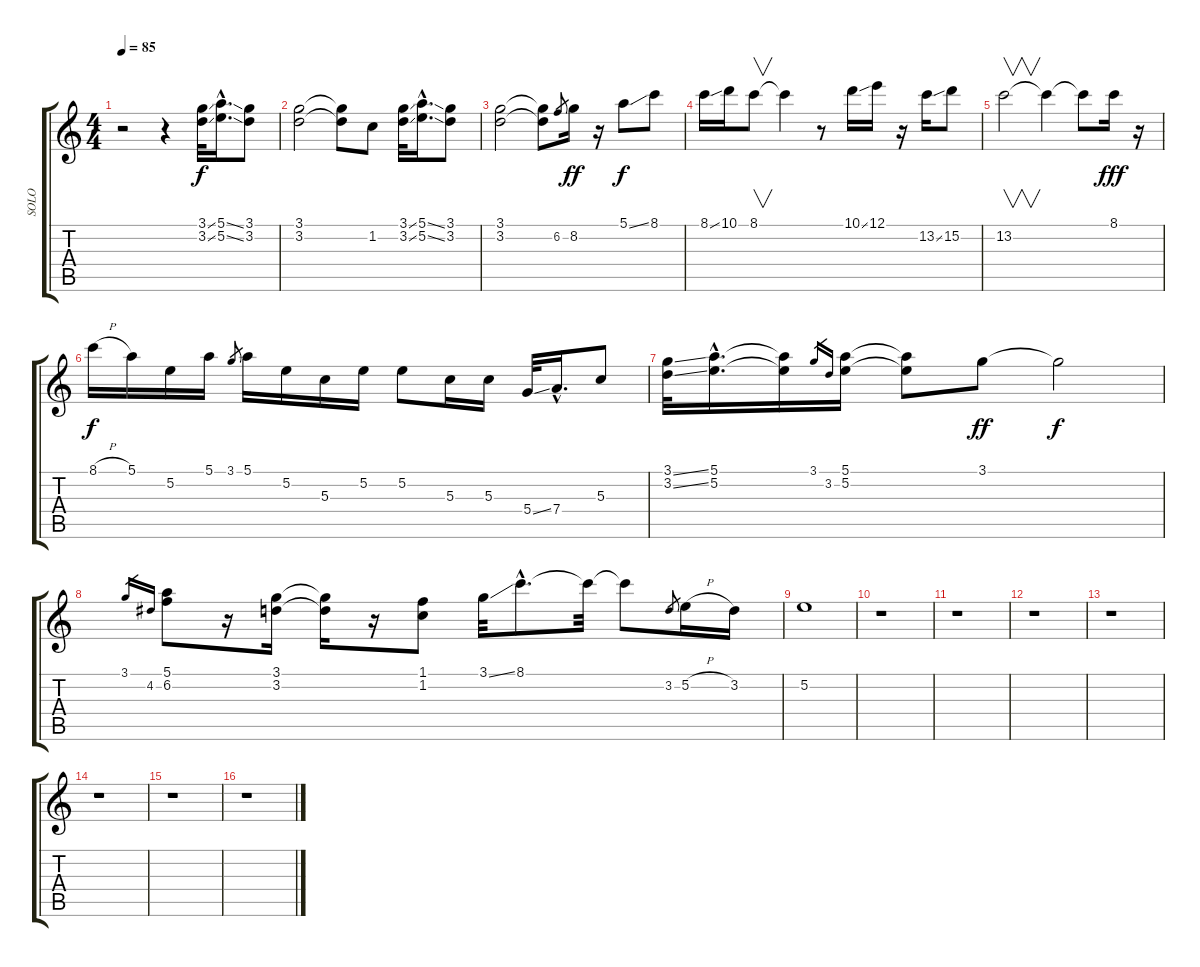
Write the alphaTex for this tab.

\track ("SOLO" "SOLO") {instrument acousticguitarnylon}
\staff {score tabs}
\tuning (E4 B3 G3 D3 A2 E2) {hide}
\ts (4 4)
\tempo 85
\clef g2
\ks c
r.2{dy f instrument acousticguitarnylon} r.4 (3.1{ss} 3.2{ss}).32 (5.1{ss hac} 5.2{ss hac}).16{d} (3.1 3.2).8 |
(3.1 3.2).2 (3.1{t} 3.2{t}).8 1.2.8 (3.1{ss} 3.2{ss}).32 (5.1{ss hac} 5.2{ss hac}).16{d} (3.1 3.2).8 |
(3.1 3.2).2 (3.1{t} 3.2{t}).8 6.2.8{gr} 8.2.16{dy ff} r.16 5.1{ss}.8{dy f} 8.1.8 |
8.1{ss}.16 10.1.16 8.1.8{v} 8.1{t}.4 r.8 10.1{ss}.16 12.1.16 r.16 13.2{ss}.16 15.2.8 |
13.2.2{v} 13.2{t}.4 13.2{t}.8 8.1.16{dy fff} r.16 |
8.1{h}.16{dy f} 5.1.16 5.2.16 5.1.16 3.1.8{gr} 5.1.16 5.2.16 5.3.16 5.2.16 5.2.8 5.3.16 5.3.16 5.4{ss}.32 7.4{hac}.16{d} 5.3.8 |
(3.1{ss} 3.2{ss}).32 (5.1{hac} 5.2{hac}).16{d} (5.1{t} 5.2{t}).16 3.1.16{gr} 3.2.16{gr} (5.1 5.2).16 (5.1{t} 5.2{t}).8 3.1.8{dy ff} 3.1{t}.2{dy f} |
3.1.16{gr} 4.2.16{gr} (5.1 6.2).8 r.16 (3.1 3.2).16 (3.1{t} 3.2{t}).16 r.16 (1.1 1.2).8 3.1{ss}.32 8.1{hac}.8{d} 8.1{t}.32 8.1{t}.8 3.2.8{gr} 5.2{h}.16 3.2.16 |
5.2.1 |
r.1 |
r.1 |
r.1 |
r.1 |
r.1 |
r.1 |
r.1
